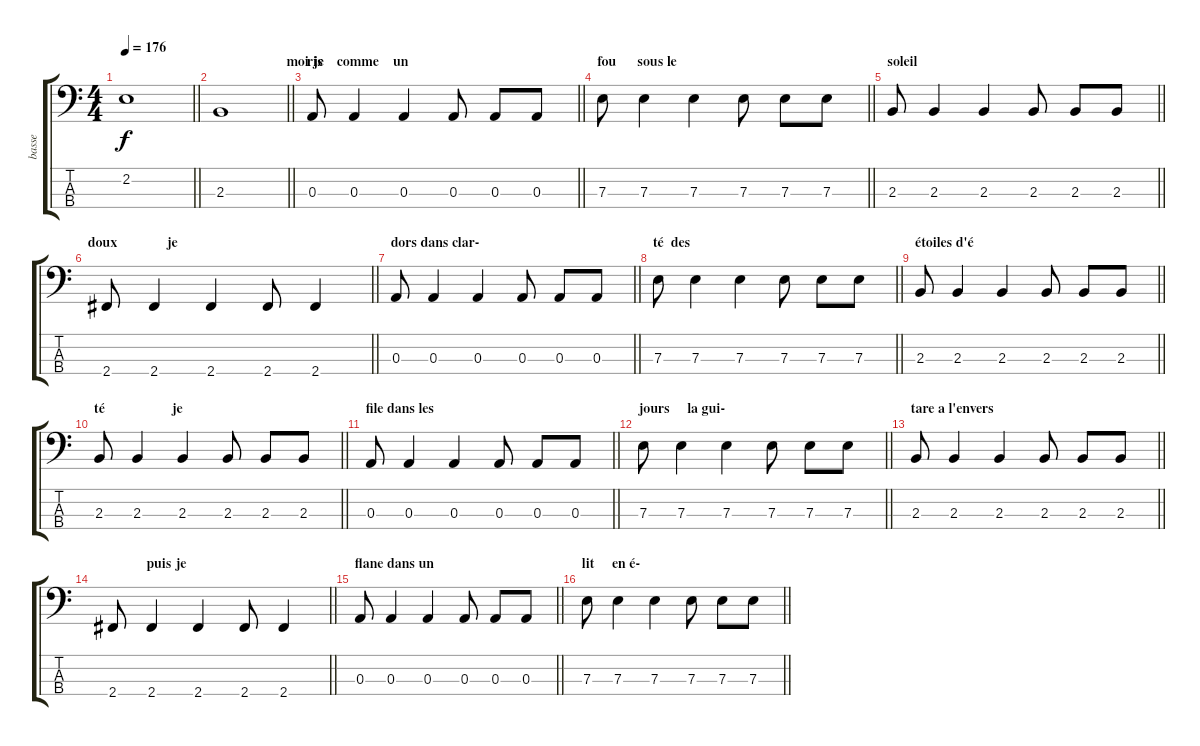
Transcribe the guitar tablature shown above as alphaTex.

\track ("basse" "basse") {instrument electricbassfinger}
\staff {score tabs}
\tuning (G2 D2 A1 E1) {hide}
\ts (4 4)
\tempo 176
\clef f4
\barLineRight lightlight
\ks c
2.2.1{dy f} |
\section ("" "                     moi je ")
\barLineRight lightlight
2.3.1 |
\section ("" "ris    comme    un ")
\barLineRight lightlight
0.3.8 0.3.4 0.3.4 0.3.8 0.3.8 0.3.8 |
\section ("" "fou      sous le ")
\barLineRight lightlight
7.3.8 7.3.4 7.3.4 7.3.8 7.3.8 7.3.8 |
\section ("" "soleil ")
\barLineRight lightlight
2.3.8 2.3.4 2.3.4 2.3.8 2.3.8 2.3.8 |
\section ("" "doux              je")
\barLineRight lightlight
2.4.8 2.4.4 2.4.4 2.4.8 2.4.4 |
\section ("" "dors dans clar-")
\barLineRight lightlight
0.3.8 0.3.4 0.3.4 0.3.8 0.3.8 0.3.8 |
\section ("" "té  des ")
\barLineRight lightlight
7.3.8 7.3.4 7.3.4 7.3.8 7.3.8 7.3.8 |
\section ("" "étoiles d'é")
\barLineRight lightlight
2.3.8 2.3.4 2.3.4 2.3.8 2.3.8 2.3.8 |
\section ("" "té                   je")
\barLineRight lightlight
2.3.8 2.3.4 2.3.4 2.3.8 2.3.8 2.3.8 |
\section ("" "file dans les")
\barLineRight lightlight
0.3.8 0.3.4 0.3.4 0.3.8 0.3.8 0.3.8 |
\section ("" "jours     la gui-")
\barLineRight lightlight
7.3.8 7.3.4 7.3.4 7.3.8 7.3.8 7.3.8 |
\section ("" "tare a l'envers")
\barLineRight lightlight
2.3.8 2.3.4 2.3.4 2.3.8 2.3.8 2.3.8 |
\section ("" "               puis je")
\barLineRight lightlight
2.4.8 2.4.4 2.4.4 2.4.8 2.4.4 |
\section ("" "flane dans un ")
\barLineRight lightlight
0.3.8 0.3.4 0.3.4 0.3.8 0.3.8 0.3.8 |
\section ("" "lit     en é-")
\barLineRight lightlight
7.3.8 7.3.4 7.3.4 7.3.8 7.3.8 7.3.8
